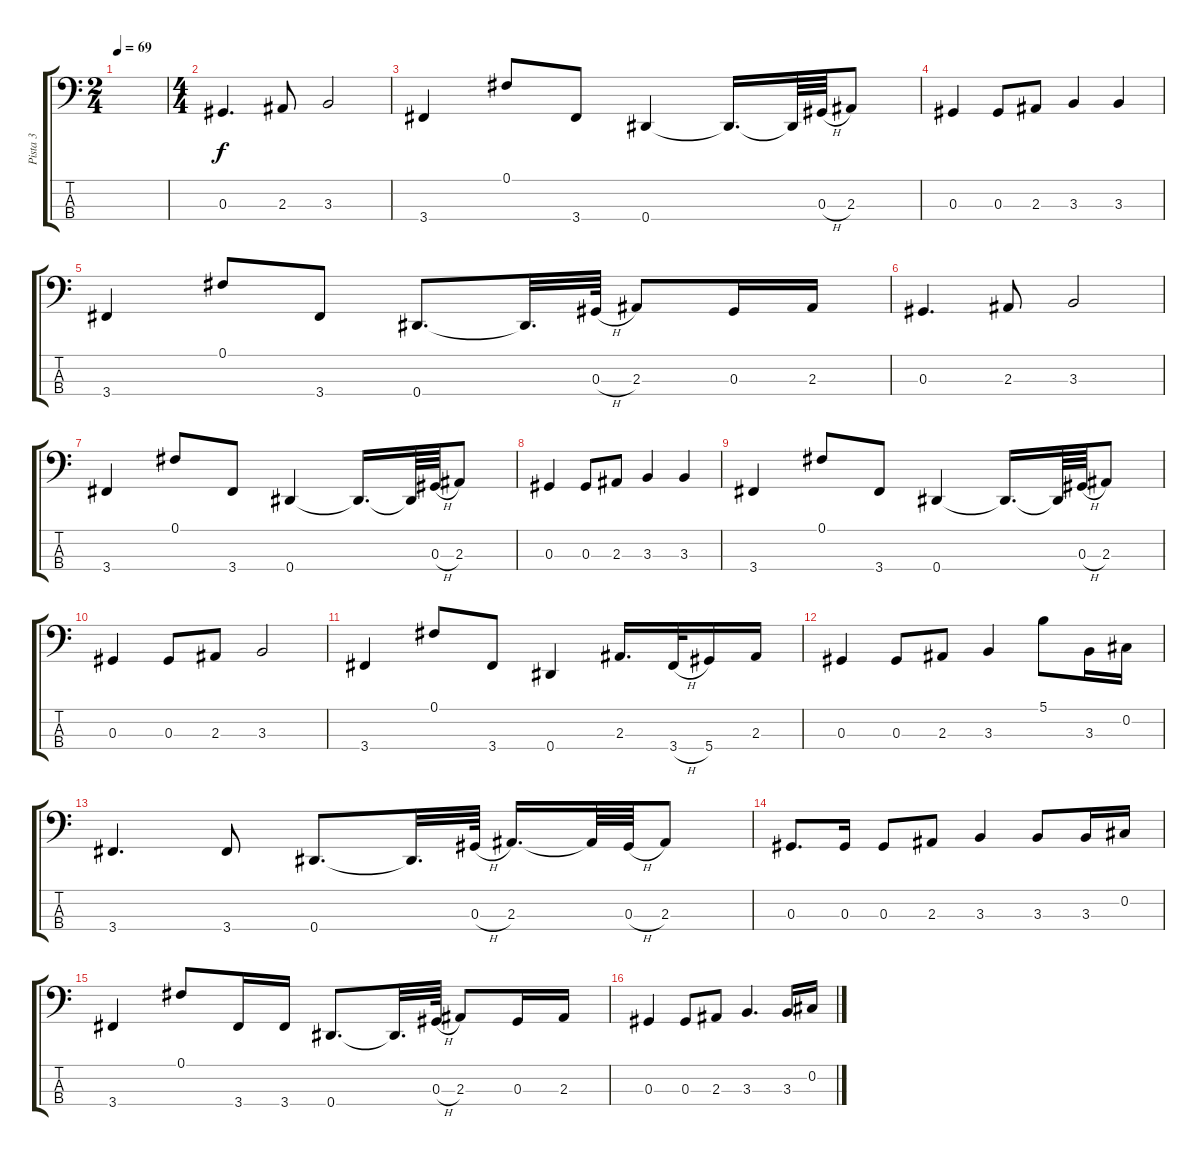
\track ("Pista 3" "Pista 3") {instrument electricbassfinger}
\staff {score tabs}
\tuning (Gb2 Db2 Ab1 Eb1) {hide}
\ts (2 4)
\tempo 69
\clef f4
\ks c
|
\ts (4 4)
0.3.4{d} 2.3.8 3.3.2 |
3.4.4 0.1.8 3.4.8 0.4.4 0.4{t}.16{d} 0.4{t}.64 0.3{h}.64 2.3.8 |
0.3.4 0.3.8 2.3.8 3.3.4 3.3.4 |
3.4.4 0.1.8 3.4.8 0.4.8{d} 0.4{t}.32{d} 0.3{h}.64 2.3.8 0.3.16 2.3.16 |
0.3.4{d} 2.3.8 3.3.2 |
3.4.4 0.1.8 3.4.8 0.4.4 0.4{t}.16{d} 0.4{t}.64 0.3{h}.64 2.3.8 |
0.3.4 0.3.8 2.3.8 3.3.4 3.3.4 |
3.4.4 0.1.8 3.4.8 0.4.4 0.4{t}.16{d} 0.4{t}.64 0.3{h}.64 2.3.8 |
0.3.4 0.3.8 2.3.8 3.3.2 |
3.4.4 0.1.8 3.4.8 0.4.4 2.3.16{d} 3.4{h}.32 5.4.16 2.3.16 |
0.3.4 0.3.8 2.3.8 3.3.4 5.1.8 3.3.16 0.2.16 |
3.4.4{d} 3.4.8 0.4.8{d} 0.4{t}.32{d} 0.3{h}.64 2.3.16{d} 2.3{t}.64 0.3{h}.64 2.3.8 |
0.3.8{d} 0.3.16 0.3.8 2.3.8 3.3.4 3.3.8 3.3.16 0.2.16 |
3.4.4 0.1.8 3.4.16 3.4.16 0.4.8{d} 0.4{t}.32{d} 0.3{h}.64 2.3.8 0.3.16 2.3.16 |
0.3.4 0.3.8 2.3.8 3.3.4{d} 3.3.16 0.2.16
